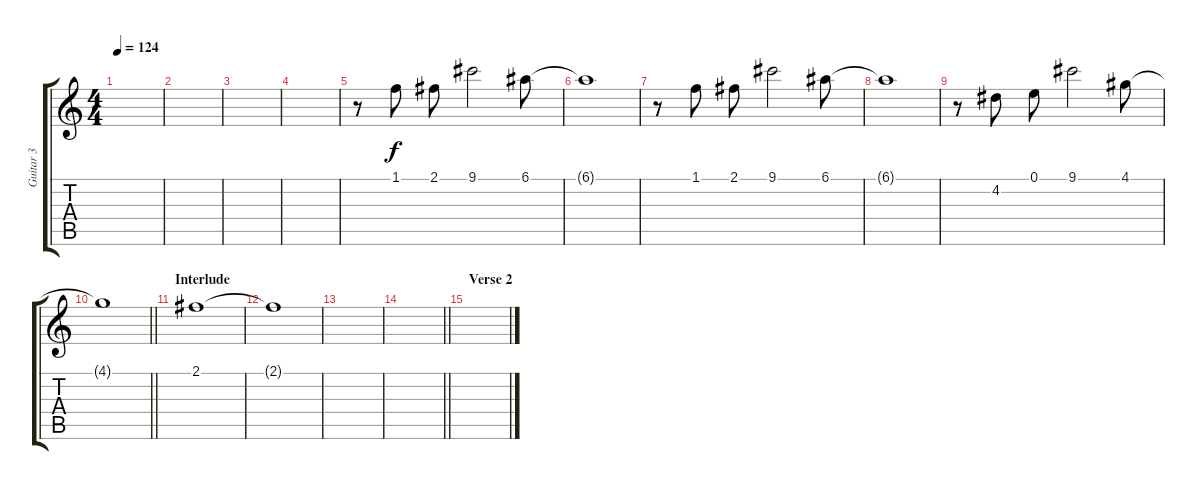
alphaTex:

\track ("Guitar 3" "Guitar 3") {instrument overdrivenguitar}
\staff {score tabs}
\tuning (E4 B3 G3 D3 A2 E2) {hide}
\ts (4 4)
\tempo 124
\clef g2
\ks c
|
|
|
|
r.8 1.1.8 2.1.8 9.1.2 6.1.8 |
6.1{t}.1 |
r.8 1.1.8 2.1.8 9.1.2 6.1.8 |
6.1{t}.1 |
r.8 4.2.8 0.1.8 9.1.2 4.1.8 |
\barLineRight lightlight
4.1{t}.1 |
\section ("" "Interlude")
2.1.1 |
2.1{t}.1{volume 0} |
|
\barLineRight lightlight
|
\section ("" "Verse 2")
